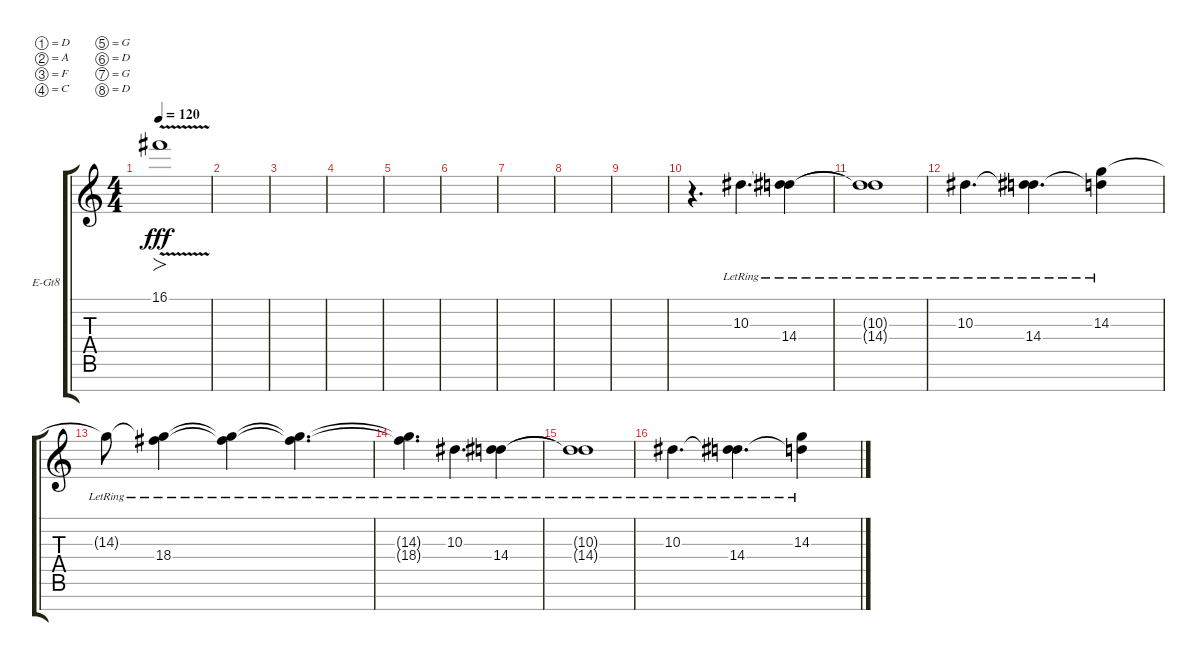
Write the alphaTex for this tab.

\bracketExtendMode groupsimilarinstruments
\firstSystemTrackNameOrientation horizontal
\otherSystemsTrackNameOrientation horizontal
\track ("Reverb" "E-Gt8") {instrument overdrivenguitar}
\staff {score tabs}
\tuning (D4 A3 F3 C3 G2 D2 G1 D1)
\ts (4 4)
\tempo 120
\clef g2
\ks c
16.1{v t}.1{fo dy fff} |
|
|
|
|
|
|
|
|
r.4{d} 10.3{lr}.4{d} (14.4{lr} 10.3{lr t}).4 |
(14.4{lr t} 10.3{lr t}).1 |
10.3{lr}.4{d} (14.4{lr} 10.3{lr t}).4{d} (14.3{lr} 14.4{lr t}).4 |
14.3{lr t}.8 (18.4 14.3{lr t}).4 (14.3{lr t} 18.4{t}).4 (14.3{lr t} 18.4{t}).4{d} |
(14.3{lr t} 18.4{t}).4{d} 10.3{lr}.4{d} (14.4{lr} 10.3{lr t}).4 |
(14.4{lr t} 10.3{lr t}).1 |
10.3{lr}.4{d} (14.4{lr} 10.3{lr t}).4{d} (14.3{lr} 14.4{lr t}).4
